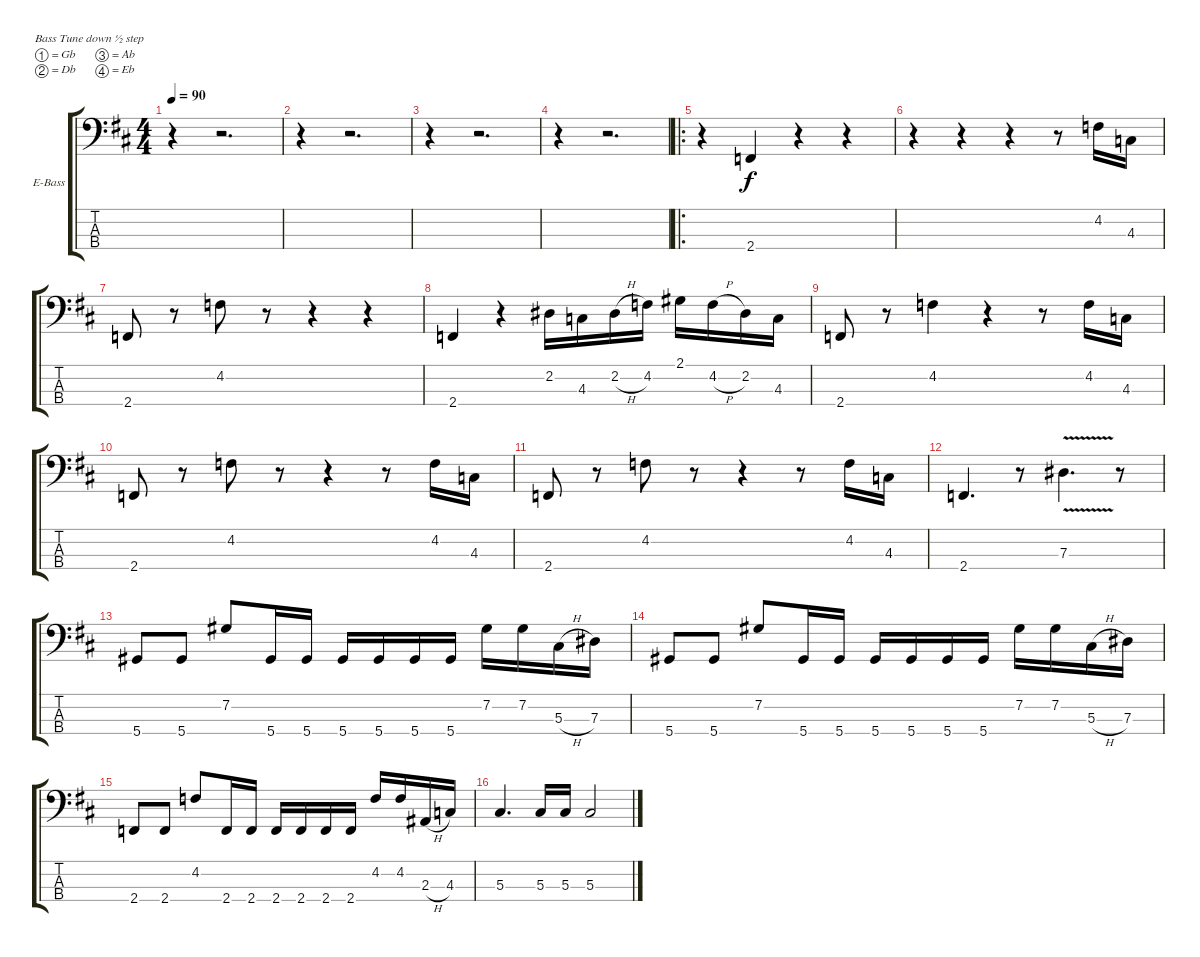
\defaultSystemsLayout 4
\bracketExtendMode groupsimilarinstruments
\firstSystemTrackNameOrientation horizontal
\otherSystemsTrackNameOrientation horizontal
\track ("Electric Bass" "E-Bass") {instrument electricbassfinger}
\staff {score tabs}
\tuning (Gb2 Db2 Ab1 Eb1)
\ts (4 4)
\tempo 90
\clef f4
\ks bminor
r.4{dy f instrument electricbassfinger} r.2{d} |
r.4 r.2{d} |
r.4 r.2{d} |
r.4 r.2{d} |
\ro
r.4 2.4.4 r.4 r.4 |
r.4 r.4 r.4 r.8 4.2.16 4.3.16 |
2.4.8 r.8 4.2.8 r.8 r.4 r.4 |
2.4.4 r.4 2.2.16 4.3.16 2.2{h}.16 4.2.16 2.1.16 4.2{h}.16 2.2.16 4.3.16 |
2.4.8 r.8 4.2.4 r.4 r.8 4.2.16 4.3.16 |
2.4.8 r.8 4.2.8 r.8 r.4 r.8 4.2.16 4.3.16 |
2.4.8 r.8 4.2.8 r.8 r.4 r.8 4.2.16 4.3.16 |
2.4.4{d} r.8 7.3{v}.4{d} r.8 |
5.4.8 5.4.8 7.2.8 5.4.16 5.4.16 5.4.16 5.4.16 5.4.16 5.4.16 7.2.16 7.2.16 5.3{h}.16 7.3.16 |
5.4.8 5.4.8 7.2.8 5.4.16 5.4.16 5.4.16 5.4.16 5.4.16 5.4.16 7.2.16 7.2.16 5.3{h}.16 7.3.16 |
2.4.8 2.4.8 4.2.8 2.4.16 2.4.16 2.4.16 2.4.16 2.4.16 2.4.16 4.2.16 4.2.16 2.3{h}.16 4.3.16 |
5.3.4{d} 5.3.16 5.3.16 5.3.2
